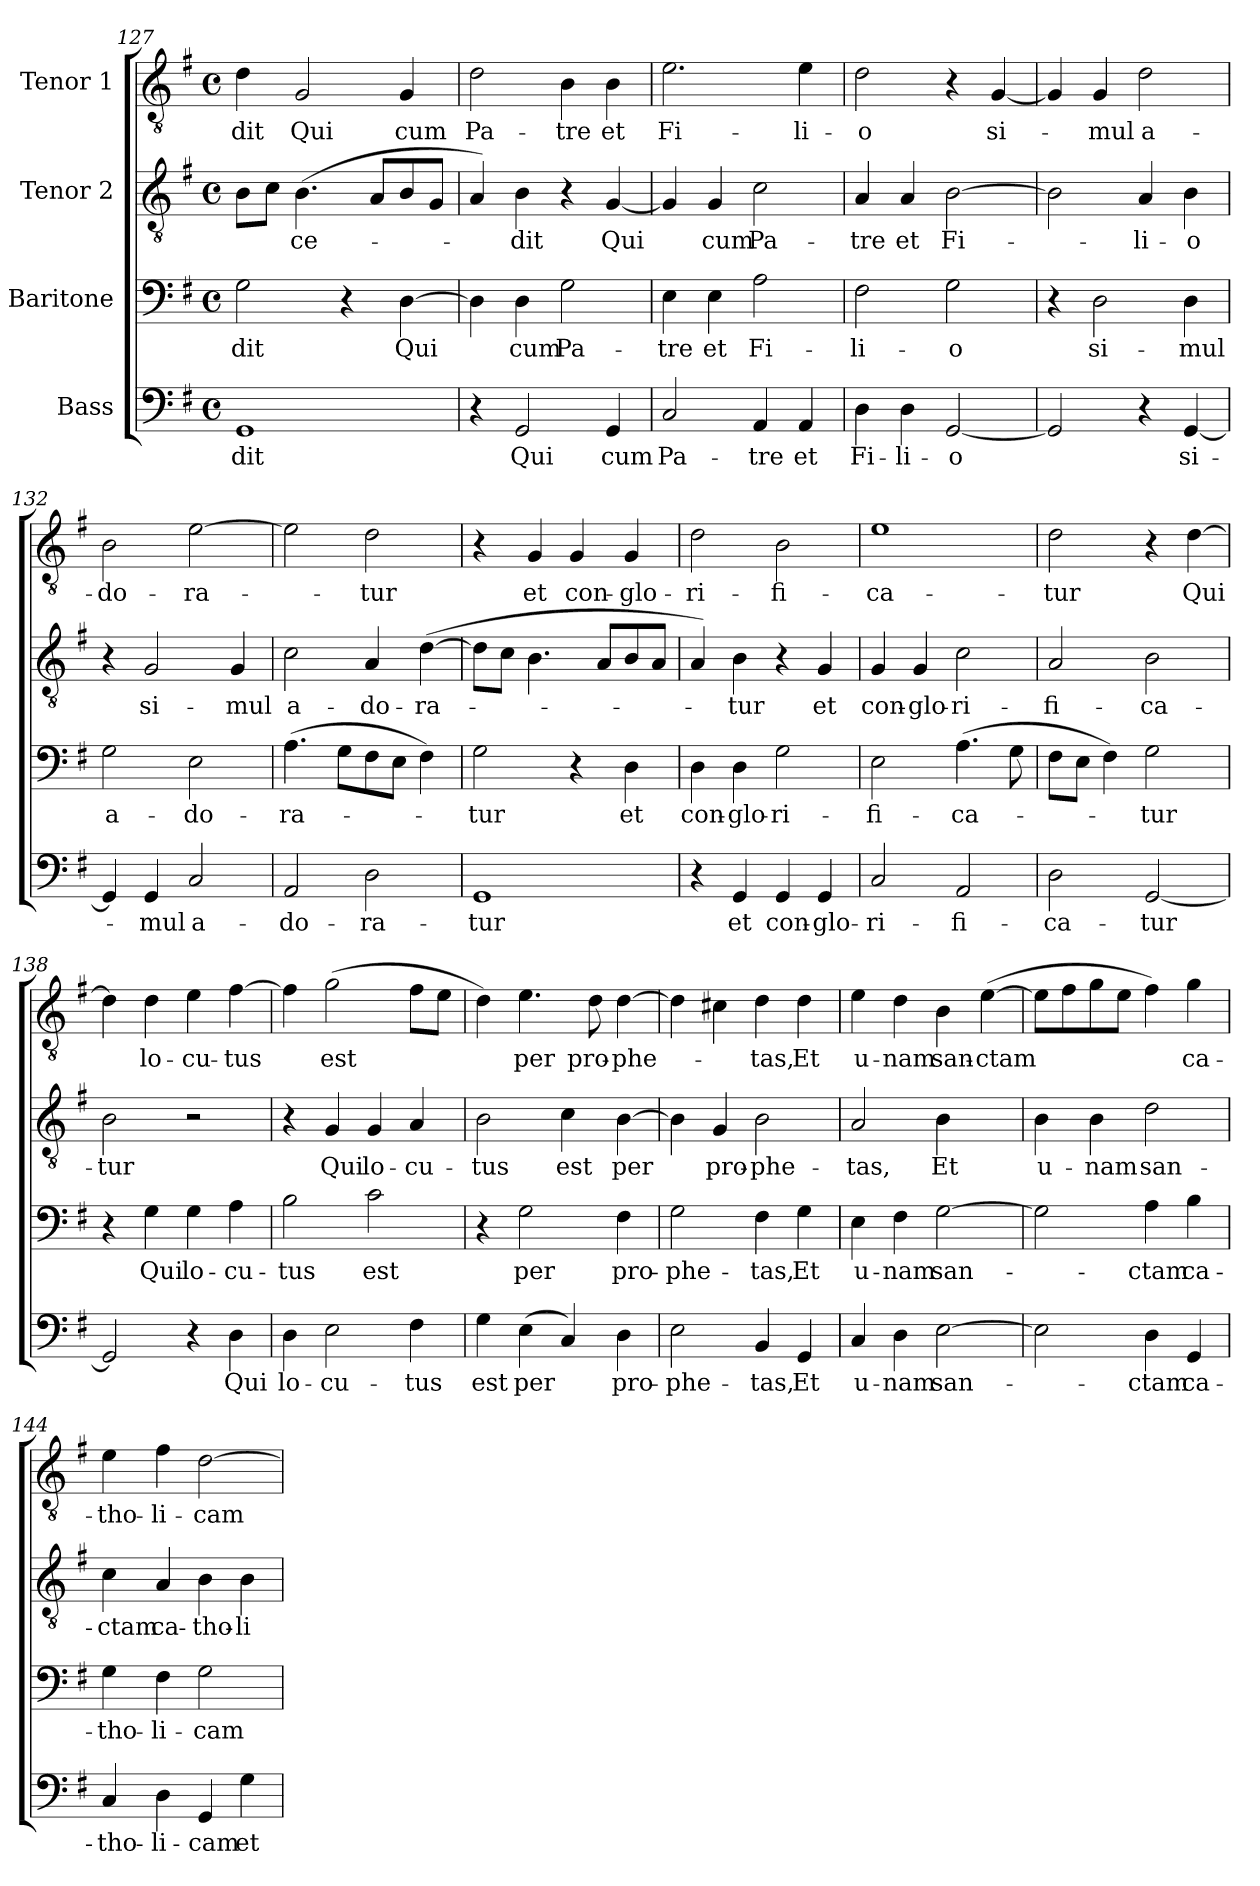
**kern	**text	**kern	**text	**kern	**text	**kern	**text
*part4	*part4	*part3	*part3	*part2	*part2	*part1	*part1
*staff4	*staff4	*staff3	*staff3	*staff2	*staff2	*staff1	*staff1
*I"Bass	*	*I"Baritone	*	*I"Tenor 2	*	*I"Tenor 1	*
!!LO:LB:g=z
*clefF4	*	*clefF4	*	*clefGv2	*	*clefGv2	*
*k[f#]	*	*k[f#]	*	*k[f#]	*	*k[f#]	*
*G:	*	*G:	*	*G:	*	*G:	*
*M4/4	*	*M4/4	*	*M4/4	*	*M4/4	*
*met(c)	*	*met(c)	*	*met(c)	*	*met(c)	*
=127	=127	=127	=127	=127	=127	=127	=127
1GG	-dit	2G\	-dit	8B\L	.	4d\	-dit
.	.	.	.	8c\J	.	.	.
.	.	.	.	(4.B\	-ce-	2G/	Qui
.	.	4r	.	.	.	.	.
.	.	.	.	8A/L	.	.	.
.	.	[4D\	Qui	8B/	.	4G/	cum
.	.	.	.	8G/J	.	.	.
=128	=128	=128	=128	=128	=128	=128	=128
4r	.	4D\]	.	4A/)	.	2d\	Pa-
2GG/	Qui	4D\	cum	4B\	-dit	.	.
.	.	2G\	Pa-	4r	.	4B\	-tre
4GG/	cum	.	.	[4G/	Qui	4B\	et
=129	=129	=129	=129	=129	=129	=129	=129
2C/	Pa-	4E\	-tre	4G/]	.	2.e\	Fi-
.	.	4E\	et	4G/	cum	.	.
4AA/	-tre	2A\	Fi-	2c\	Pa-	.	.
4AA/	et	.	.	.	.	4e\	-li-
=130	=130	=130	=130	=130	=130	=130	=130
4D\	Fi-	2F#\	-li-	4A/	-tre	2d\	-o
4D\	-li-	.	.	4A/	et	.	.
[2GG/	-o	2G\	-o	[2B\	Fi-	4r	.
.	.	.	.	.	.	[4G/	si-
=131	=131	=131	=131	=131	=131	=131	=131
2GG/]	.	4r	.	2B\]	.	4G/]	.
.	.	2D\	si-	.	.	4G/	-mul
4r	.	.	.	4A/	-li-	2d\	a-
[4GG/	si-	4D\	-mul	4B\	-o	.	.
=132	=132	=132	=132	=132	=132	=132	=132
4GG/]	.	2G\	a-	4r	.	2B\	-do-
4GG/	-mul	.	.	2G/	si-	.	.
2C/	a-	2E\	-do-	.	.	[2e\	-ra-
.	.	.	.	4G/	-mul	.	.
!!LO:LB:g=z
=133	=133	=133	=133	=133	=133	=133	=133
2AA/	-do-	(4.A\	-ra-	2c\	a-	2e\]	.
.	.	8G\L	.	.	.	.	.
2D\	-ra-	8F#\	.	4A/	-do-	2d\	-tur
.	.	8E\J	.	.	.	.	.
.	.	4F#\)	.	([4d\	-ra-	.	.
=134	=134	=134	=134	=134	=134	=134	=134
1GG	-tur	2G\	-tur	8d\L]	.	4r	.
.	.	.	.	8c\J	.	.	.
.	.	.	.	4.B\	.	4G/	et
.	.	4r	.	.	.	4G/	con-
.	.	.	.	8A/L	.	.	.
.	.	4D\	et	8B/	.	4G/	-glo-
.	.	.	.	8A/J	.	.	.
=135	=135	=135	=135	=135	=135	=135	=135
4r	.	4D\	con-	4A/)	.	2d\	-ri-
4GG/	et	4D\	-glo-	4B\	-tur	.	.
4GG/	con-	2G\	-ri-	4r	.	2B\	-fi-
4GG/	-glo-	.	.	4G/	et	.	.
=136	=136	=136	=136	=136	=136	=136	=136
2C/	-ri-	2E\	-fi-	4G/	con-	1e	-ca-
.	.	.	.	4G/	-glo-	.	.
2AA/	-fi-	(4.A\	-ca-	2c\	-ri-	.	.
.	.	8G\	.	.	.	.	.
=137	=137	=137	=137	=137	=137	=137	=137
2D\	-ca-	8F#\L	.	2A/	-fi-	2d\	-tur
.	.	8E\J	.	.	.	.	.
.	.	4F#\)	.	.	.	.	.
[2GG/	-tur	2G\	-tur	2B\	-ca-	4r	.
.	.	.	.	.	.	[4d\	Qui
=138	=138	=138	=138	=138	=138	=138	=138
2GG/]	.	4r	.	2B\	-tur	4d\]	.
.	.	4G\	Qui	.	.	4d\	lo-
4r	.	4G\	lo-	2r	.	4e\	-cu-
4D\	Qui	4A\	-cu-	.	.	[4f#\	-tus
!!LO:PB:g=z
=139	=139	=139	=139	=139	=139	=139	=139
4D\	lo-	2B\	-tus	4r	.	4f#\]	.
2E\	-cu-	.	.	4G/	Qui	(2g\	est
.	.	2c\	est	4G/	lo-	.	.
4F#\	-tus	.	.	4A/	-cu-	8f#\L	.
.	.	.	.	.	.	8e\J	.
=140	=140	=140	=140	=140	=140	=140	=140
4G\	est	4r	.	2B\	-tus	4d\)	.
(4E\	per	2G\	per	.	.	4.e\	per
4C/)	.	.	.	4c\	est	.	.
.	.	.	.	.	.	8d\	pro-
4D\	pro-	4F#\	pro-	[4B\	per	[4d\	-phe-
=141	=141	=141	=141	=141	=141	=141	=141
2E\	-phe-	2G\	-phe-	4B\]	.	4d\]	.
.	.	.	.	4G/	pro-	4c#X\	.
4BB/	-tas,	4F#\	-tas,	2B\	-phe-	4d\	-tas,
4GG/	Et	4G\	Et	.	.	4d\	Et
=142	=142	=142	=142	=142	=142	=142	=142
4C/	u-	4E\	u-	2A/	-tas,	4e\	u-
4D\	-nam	4F#\	-nam	.	.	4d\	-nam
[2E\	san-	[2G\	san-	4B\	Et	4B\	san-
.	.	.	.	4ryy	.	([4e\	-ctam
=143	=143	=143	=143	=143	=143	=143	=143
2E\]	.	2G\]	.	4B\	u-	8e\L]	.
.	.	.	.	.	.	8f#\	.
.	.	.	.	4B\	-nam	8g\	.
.	.	.	.	.	.	8e\J	.
4D\	-ctam	4A\	-ctam	2d\	san-	4f#\)	.
4GG/	ca-	4B\	ca-	.	.	4g\	ca-
=144	=144	=144	=144	=144	=144	=144	=144
4C/	-tho-	4G\	-tho-	4c\	-ctam	4e\	-tho-
4D\	-li-	4F#\	-li-	4A/	ca-	4f#\	-li-
4GG/	-cam	2G\	-cam	4B\	-tho-	[2d\	-cam
4G\	et	.	.	4B\	-li-	.	.
=	=	=	=	=	=	=	=
*-	*-	*-	*-	*-	*-	*-	*-
